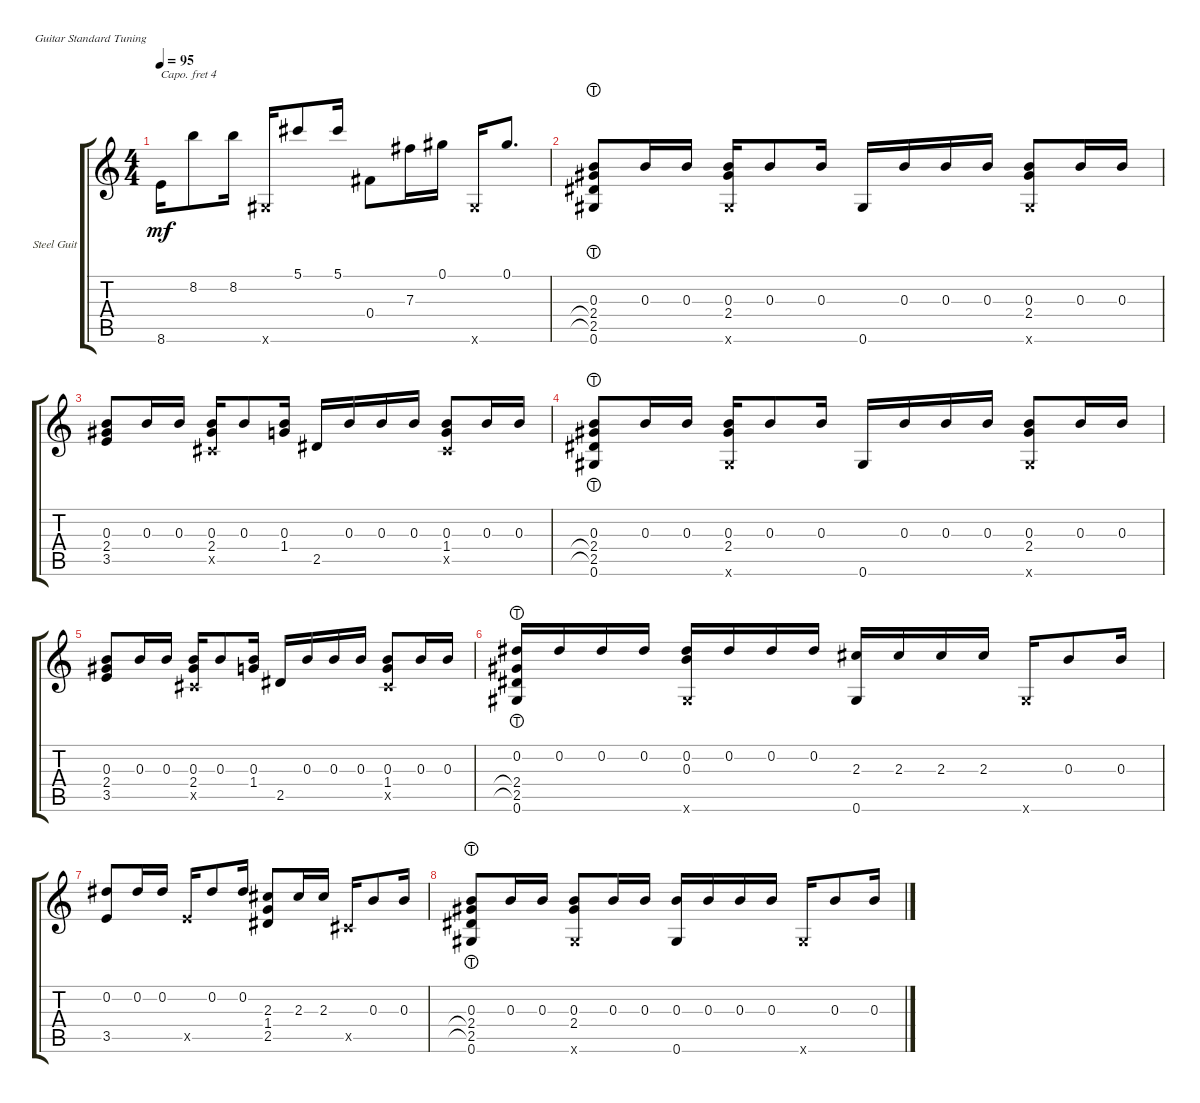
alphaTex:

\defaultSystemsLayout 4
\bracketExtendMode groupsimilarinstruments
\firstSystemTrackNameOrientation horizontal
\otherSystemsTrackNameOrientation horizontal
\track ("Steel Guitar" "Steel Guit") {instrument acousticguitarsteel}
\staff {score tabs}
\capo 4
\tuning (E4 B3 G3 D3 A2 E2)
\ts (4 4)
\tempo 95
\clef g2
\ks c
8.6.16{dy mf} 8.2.8 8.2.16 0.6{x}.16 5.1.8 5.1.16 0.4.8 7.3.16 0.1.16 0.6{x}.16 0.1.8{d} |
(0.3 0.6 2.5{lht} 2.4{lht}).8 0.3.16 0.3.16 (0.3 0.6{x} 2.4).16 0.3.8 0.3.16 0.6.16 0.3.16 0.3.16 0.3.16 (0.3 2.4 0.6{x}).8 0.3.16 0.3.16 |
(3.5 0.3 2.4).8 0.3.16 0.3.16 (0.3 2.4 0.5{x}).16 0.3.8 (0.3 1.4).16 2.5.16 0.3.16 0.3.16 0.3.16 (0.3 1.4 0.5{x}).8 0.3.16 0.3.16 |
(0.3 0.6 2.5{lht} 2.4{lht}).8 0.3.16 0.3.16 (0.3 0.6{x} 2.4).16 0.3.8 0.3.16 0.6.16 0.3.16 0.3.16 0.3.16 (0.3 2.4 0.6{x}).8 0.3.16 0.3.16 |
(3.5 0.3 2.4).8 0.3.16 0.3.16 (0.3 2.4 0.5{x}).16 0.3.8 (0.3 1.4).16 2.5.16 0.3.16 0.3.16 0.3.16 (0.3 1.4 0.5{x}).8 0.3.16 0.3.16 |
(0.6 2.5{lht} 2.4{lht} 0.2).16 0.2.16 0.2.16 0.2.16 (0.2 0.6{x} 0.3).16 0.2.16 0.2.16 0.2.16 (2.3 0.6).16 2.3.16 2.3.16 2.3.16 0.6{x}.16 0.3.8 0.3.16 |
(3.5 0.2).8 0.2.16 0.2.16 3.5{x}.16 0.2.8 0.2.16 (2.3 1.4 2.5).8 2.3.16 2.3.16 0.5{x}.16 0.3.8 0.3.16 |
(0.3 0.6 2.5{lht} 2.4{lht}).8 0.3.16 0.3.16 (0.3 0.6{x} 2.4).8 0.3.16 0.3.16 (0.3 0.6).16 0.3.16 0.3.16 0.3.16 0.6{x}.16 0.3.8 0.3.16
